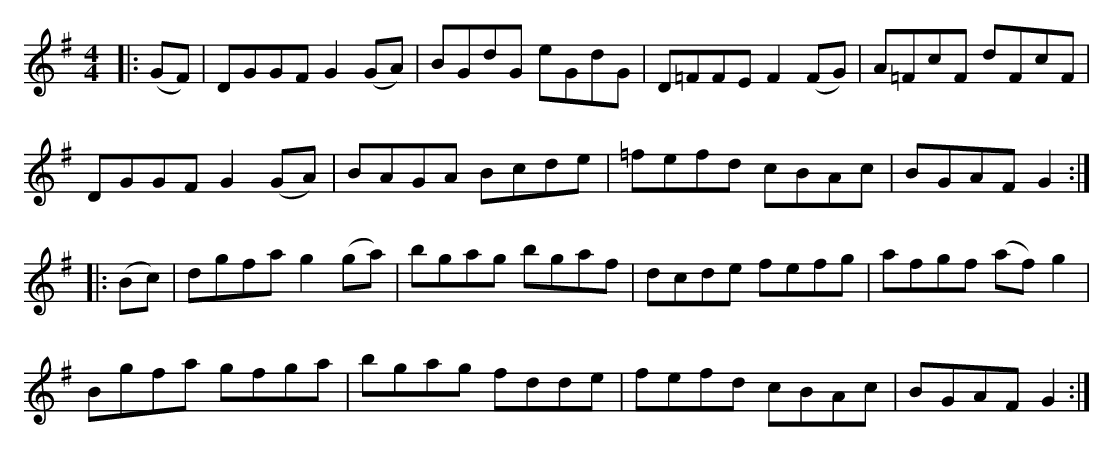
X:1
M:4/4
K:G
|:(GF)|DGGF G2(GA)|BGdG eGdG|D=FFE F2(FG)|A=FcF dFcF|
DGGF G2(GA)|BAGA Bcde|=fefd cBAc|BGAF G2:|
|:(Bc)|dgfa g2(ga)|bgag bgaf|dcde fefg|afgf (af) g2|
Bgfa gfga|bgag fdde|fefd cBAc|BGAF G2:|
